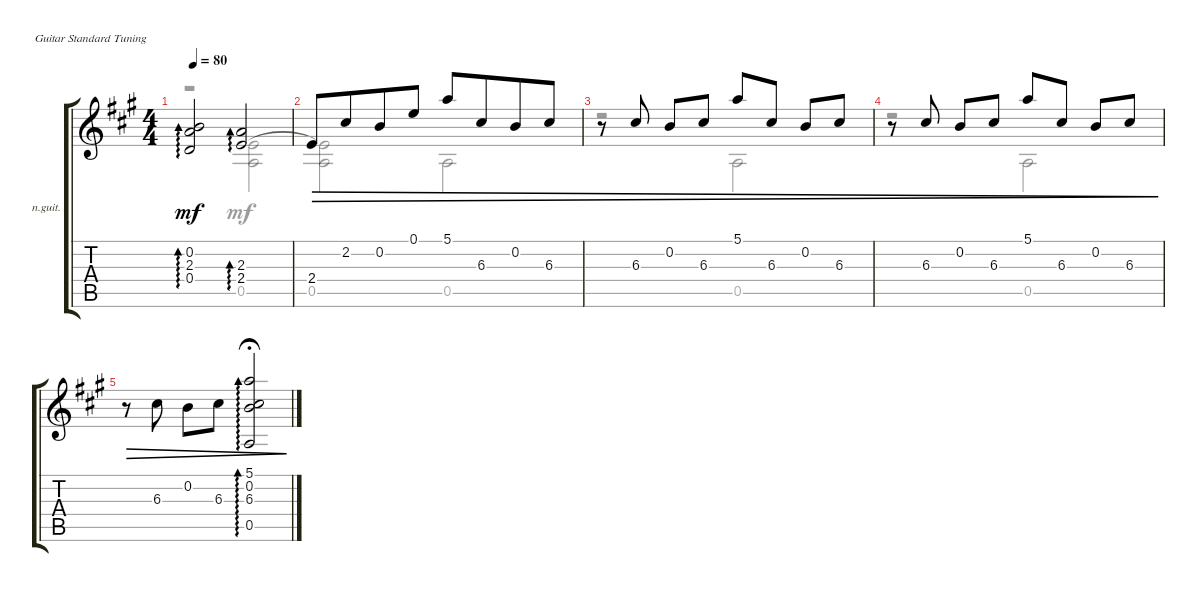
\defaultSystemsLayout 4
\bracketExtendMode groupsimilarinstruments
\useSystemSignSeparator
\firstSystemTrackNameOrientation horizontal
\otherSystemsTrackNameOrientation horizontal
\chordDiagramsInScore
\track ("Nylon Guitar" "n.guit.") {instrument acousticguitarnylon}
\staff {score tabs}
\tuning (E4 B3 G3 D3 A2 E2)
\voice
\ts (4 4)
\tempo 80
\clef g2
\ks a
(0.4{acc forcenatural} 2.3{acc forcenatural} 0.2{acc forcenatural}).2{ad 0 dy mf beam Up} (2.3{acc forcenatural} 2.4{acc forcenatural}).2{ad 0 beam Up} |
2.4{acc forcenatural}.8{dec beam Up beam merge} 2.2{acc #}.8{dec beam Up beam merge} 0.2{acc forcenatural}.8{dec beam Up beam merge} 0.1{acc forcenatural}.8{dec beam Up} 5.1{acc forcenatural}.8{dec beam Up beam merge} 6.3{acc #}.8{dec beam Up beam merge} 0.2{acc forcenatural}.8{dec beam Up beam merge} 6.3{acc #}.8{dec beam Up} |
r.8{dec beam Up} 6.3{acc #}.8{dec beam Up} 0.2{acc forcenatural}.8{dec beam Up} 6.3{acc #}.8{dec beam Up} 5.1{acc forcenatural}.8{dec beam Up} 6.3{acc #}.8{dec beam Up} 0.2{acc forcenatural}.8{dec beam Up} 6.3{acc #}.8{dec beam Up} |
r.8{dec beam Up} 6.3{acc #}.8{dec beam Up} 0.2{acc forcenatural}.8{dec beam Up} 6.3{acc #}.8{dec beam Up} 5.1{acc forcenatural}.8{dec beam Up} 6.3{acc #}.8{dec beam Up} 0.2{acc forcenatural}.8{dec beam Up} 6.3{acc #}.8{dec beam Up} |
r.8{dec beam Down} 6.3{acc #}.8{dec beam Down} 0.2{acc forcenatural}.8{dec beam Down} 6.3{acc #}.8{dec beam Down} (0.5{acc forcenatural} 6.3{acc #} 0.2{acc forcenatural} 5.1{acc forcenatural}).2{ad 0 dec fermata (medium 0.5) beam Up}
\voice
\clef g2
\ottava regular
\simile none
\ks a
r.2{dy mf beam Down} (0.5{acc forcenatural} 2.4{acc forcenatural}).2{legatoorigin beam Down} |
(0.5{acc forcenatural} 2.4{acc forcenatural}).2{beam Down} 0.5{acc forcenatural}.2{beam Down} |
r.2{beam Down} 0.5{acc forcenatural}.2{beam Down} |
r.2{beam Down} 0.5{acc forcenatural}.2{beam Down} |
